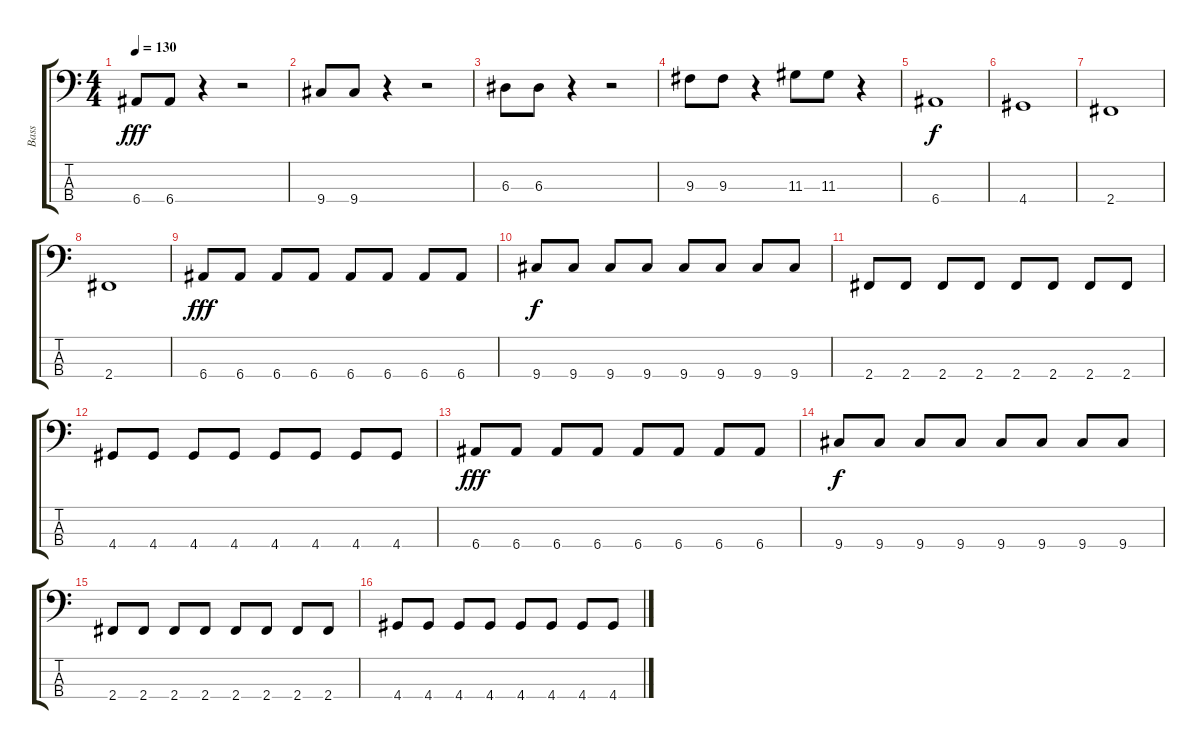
\track ("Bass" "Bass") {instrument electricbasspick}
\staff {score tabs}
\tuning (G2 D2 A1 E1) {hide}
\ts (4 4)
\tempo 130
\clef f4
\ks c
6.4.8{dy fff} 6.4.8 r.4 r.2 |
9.4.8 9.4.8 r.4 r.2 |
6.3.8 6.3.8 r.4 r.2 |
9.3.8 9.3.8 r.4 11.3.8 11.3.8 r.4 |
6.4.1{dy f} |
4.4.1 |
2.4.1 |
2.4.1 |
6.4.8{dy fff} 6.4.8 6.4.8 6.4.8 6.4.8 6.4.8 6.4.8 6.4.8 |
9.4.8{dy f} 9.4.8 9.4.8 9.4.8 9.4.8 9.4.8 9.4.8 9.4.8 |
2.4.8 2.4.8 2.4.8 2.4.8 2.4.8 2.4.8 2.4.8 2.4.8 |
4.4.8 4.4.8 4.4.8 4.4.8 4.4.8 4.4.8 4.4.8 4.4.8 |
6.4.8{dy fff} 6.4.8 6.4.8 6.4.8 6.4.8 6.4.8 6.4.8 6.4.8 |
9.4.8{dy f} 9.4.8 9.4.8 9.4.8 9.4.8 9.4.8 9.4.8 9.4.8 |
2.4.8 2.4.8 2.4.8 2.4.8 2.4.8 2.4.8 2.4.8 2.4.8 |
4.4.8 4.4.8 4.4.8 4.4.8 4.4.8 4.4.8 4.4.8 4.4.8
